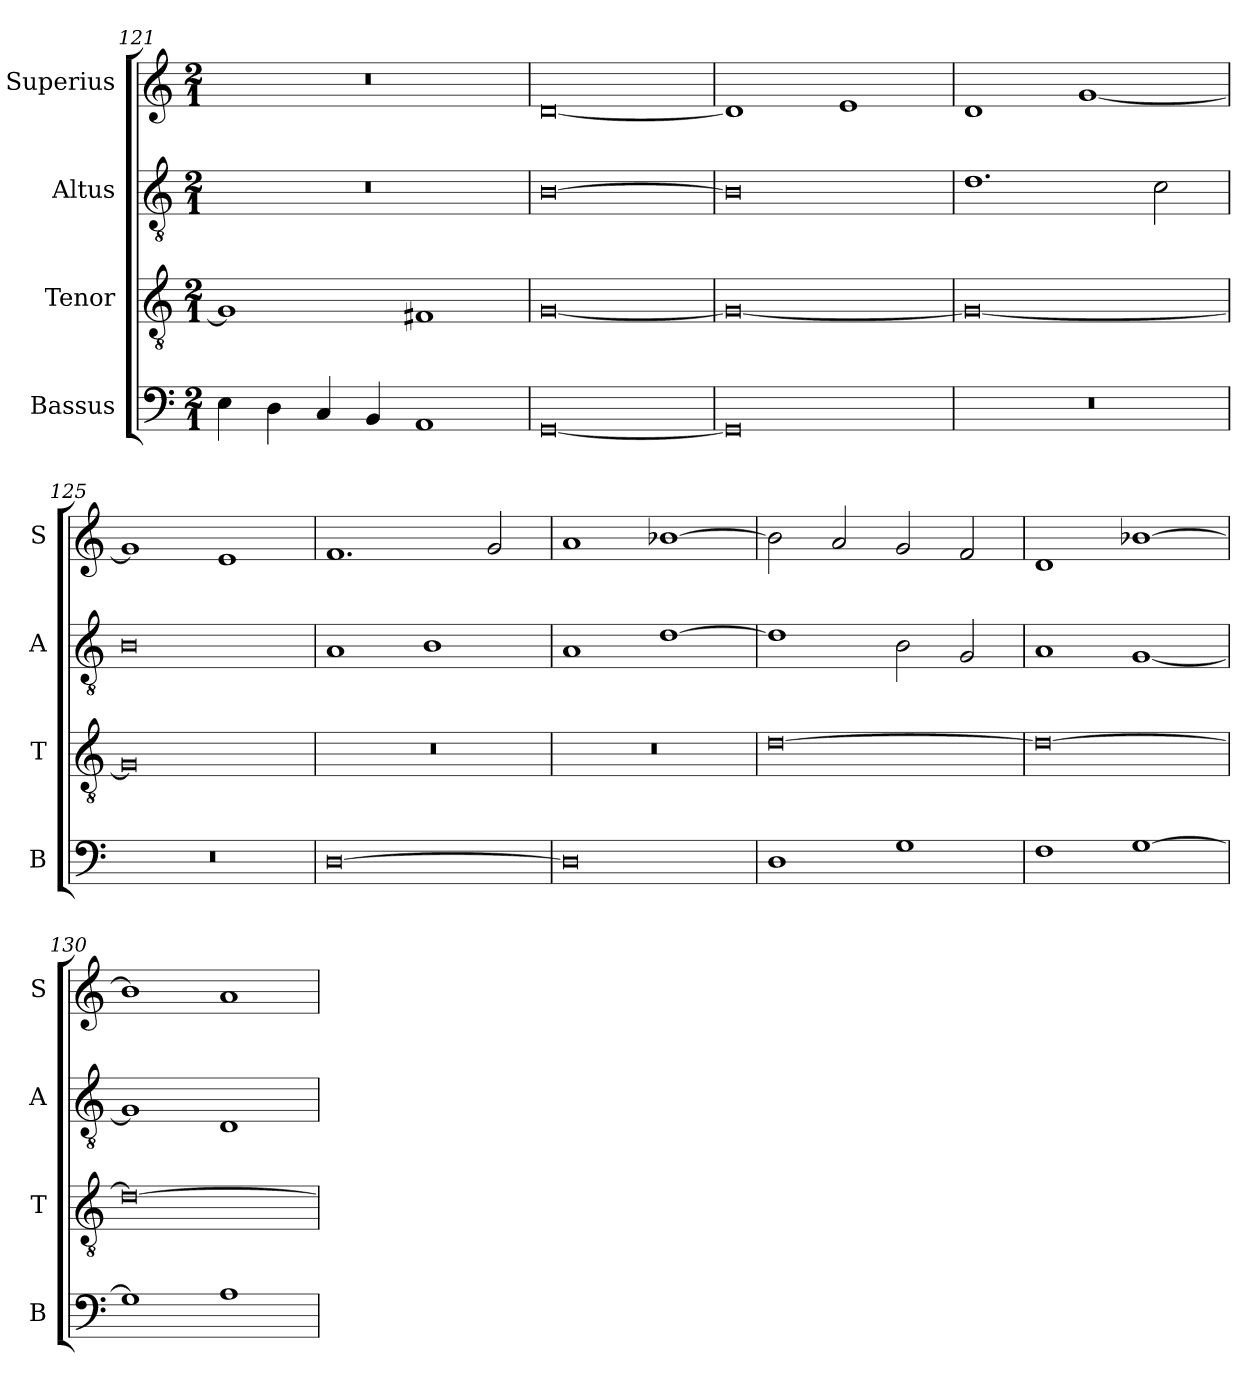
**kern	**kern	**kern	**kern
*part4	*part3	*part2	*part1
*staff4	*staff3	*staff2	*staff1
*I"Bassus	*I"Tenor	*I"Altus	*I"Superius
*I'B	*I'T	*I'A	*I'S
*clefF4	*clefGv2	*clefGv2	*clefG2
*k[]	*k[]	*k[]	*k[]
*M2/1	*M2/1	*M2/1	*M2/1
=121	=121	=121	=121
4E\	1G]	0r	0r
4D\	.	.	.
4C/	.	.	.
4BB/	.	.	.
1AA	1F#X	.	.
=122	=122	=122	=122
[0GG	[0G	[0B	[0d
=123	=123	=123	=123
0GG]	0G_	0B]	1d]
.	.	.	1e
=124	=124	=124	=124
0r	0G_	1.d	1d
.	.	.	[1g
.	.	2c\	.
=125	=125	=125	=125
0r	0G]	0B	1g]
.	.	.	1e
=126	=126	=126	=126
[0D	0r	1A	1.f
.	.	1B	.
.	.	.	2g/
=127	=127	=127	=127
0D]	0r	1A	1a
.	.	[1d	[1b-X
=128	=128	=128	=128
1D	[0d	1d]	2b-\]
.	.	.	2a/
1G	.	2B\	2g/
.	.	2G/	2f/
=129	=129	=129	=129
1F	0d_	1A	1d
[1G	.	[1G	[1b-X
=130	=130	=130	=130
1G]	0d_	1G]	1b-]
1A	.	1D	1a
=	=	=	=
*-	*-	*-	*-
